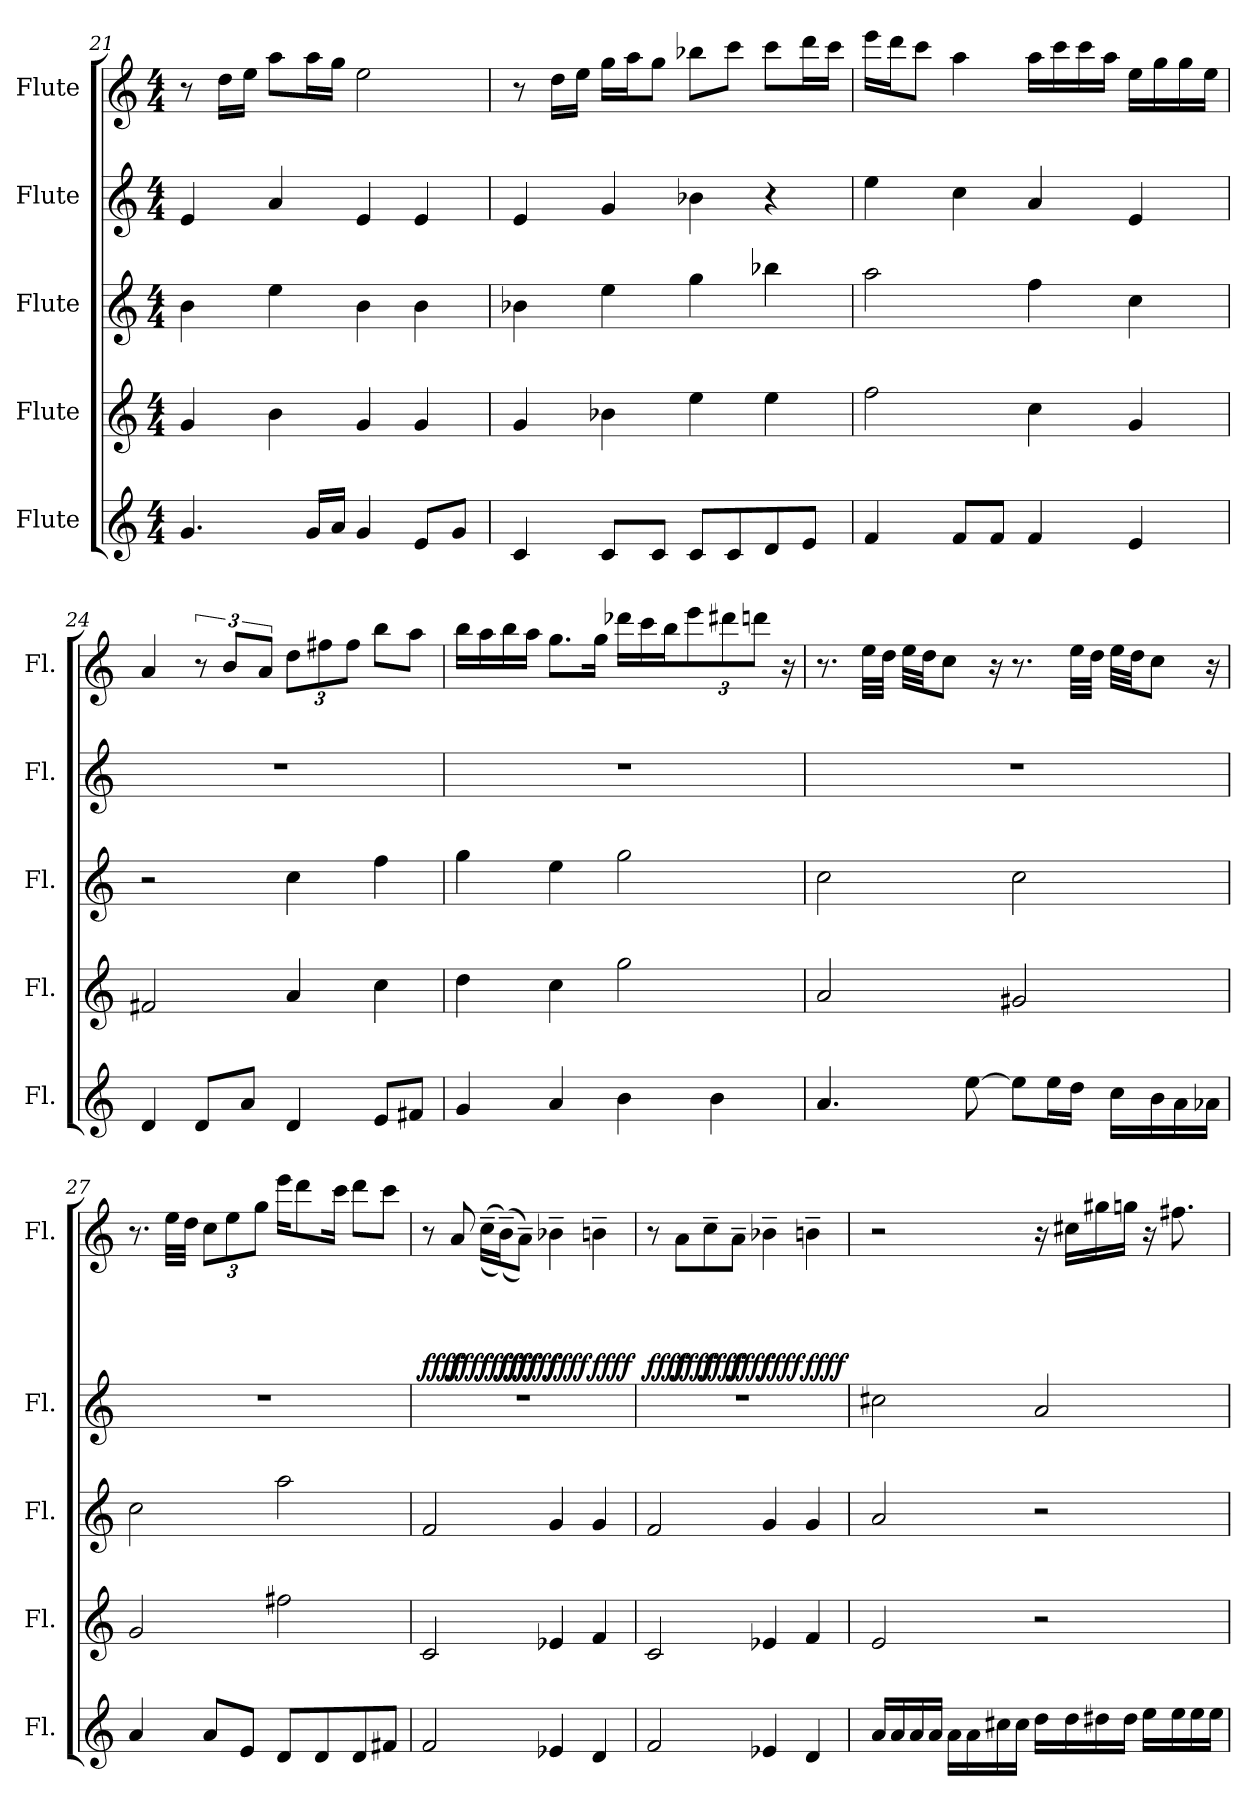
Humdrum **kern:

**kern	**kern	**kern	**kern	**kern	**dynam
*part5	*part4	*part3	*part2	*part1	*part1
*staff5	*staff4	*staff3	*staff2	*staff1	*staff1
*I"Flute	*I"Flute	*I"Flute	*I"Flute	*I"Flute	*
*I'Fl.	*I'Fl.	*I'Fl.	*I'Fl.	*I'Fl.	*
*clefG2	*clefG2	*clefG2	*clefG2	*clefG2	*
*k[]	*k[]	*k[]	*k[]	*k[]	*
*M4/4	*M4/4	*M4/4	*M4/4	*M4/4	*
=21	=21	=21	=21	=21	=21
4.g/	4g/	4b\	4e/	8r	.
.	.	.	.	16dd\LL	.
.	.	.	.	16ee\JJ	.
.	4b\	4ee\	4a/	8aa\L	.
16g/LL	.	.	.	16aa\L	.
16a/JJ	.	.	.	16gg\JJ	.
4g/	4g/	4b\	4e/	2ee\	.
8e/L	4g/	4b\	4e/	.	.
8g/J	.	.	.	.	.
=22	=22	=22	=22	=22	=22
4c/	4g/	4b-X\	4e/	8r	.
.	.	.	.	16dd\LL	.
.	.	.	.	16ee\JJ	.
8c/L	4b-X\	4ee\	4g/	16gg\LL	.
.	.	.	.	16aa\J	.
8c/J	.	.	.	8gg\J	.
8c/L	4ee\	4gg\	4b-X\	8bb-X\L	.
8c/	.	.	.	8ccc\J	.
8d/	4ee\	4bb-X\	4r	8ccc\L	.
8e/J	.	.	.	16ddd\L	.
.	.	.	.	16ccc\JJ	.
!!LO:PB:g=z
=23	=23	=23	=23	=23	=23
4f/	2ff\	2aa\	4ee\	16eee\LL	.
.	.	.	.	16ddd\J	.
.	.	.	.	8ccc\J	.
8f/L	.	.	4cc\	4aa\	.
8f/J	.	.	.	.	.
4f/	4cc\	4ff\	4a/	16aa\LL	.
.	.	.	.	16ccc\	.
.	.	.	.	16ccc\	.
.	.	.	.	16aa\JJ	.
4e/	4g/	4cc\	4e/	16ee\LL	.
.	.	.	.	16gg\	.
.	.	.	.	16gg\	.
.	.	.	.	16ee\JJ	.
=24	=24	=24	=24	=24	=24
4d/	2f#X/	2r	1r	4a/	.
8d/L	.	.	.	12r	.
.	.	.	.	12b/L	.
8a/J	.	.	.	.	.
.	.	.	.	12a/J	.
*	*	*	*	*Xbrackettup	*
4d/	4a/	4cc\	.	12dd\L	.
.	.	.	.	12ff#X\	.
.	.	.	.	12ff#\J	.
8e/L	4cc\	4ff\	.	8bb\L	.
8f#X/J	.	.	.	8aa\J	.
=25	=25	=25	=25	=25	=25
4g/	4dd\	4gg\	1r	16bb\LL	.
.	.	.	.	16aa\	.
.	.	.	.	16bb\	.
.	.	.	.	16aa\JJ	.
4a/	4cc\	4ee\	.	8.gg\L	.
.	.	.	.	16gg\Jk	.
4b\	2gg\	2gg\	.	16ddd-X\LL	.
.	.	.	.	16ccc\	.
.	.	.	.	16bb\J	.
.	.	.	.	12eee\	.
4b\	.	.	.	.	.
.	.	.	.	12ddd#X\	.
.	.	.	.	12dddn\J	.
.	.	.	.	16r	.
!!LO:LB:g=z
=26	=26	=26	=26	=26	=26
4.a/	2a/	2cc\	1r	8.r	.
.	.	.	.	32ee\LLL	.
.	.	.	.	32dd\JJJ	.
.	.	.	.	32ee\LLL	.
.	.	.	.	32dd\JJ	.
.	.	.	.	8cc\J	.
[8ee\	.	.	.	.	.
.	.	.	.	16r	.
8ee\L]	2g#X/	2cc\	.	8.r	.
16ee\L	.	.	.	.	.
16dd\JJ	.	.	.	32ee\LLL	.
.	.	.	.	32dd\JJJ	.
16cc\LL	.	.	.	32ee\LLL	.
.	.	.	.	32dd\JJ	.
16b\	.	.	.	8cc\J	.
16a\	.	.	.	.	.
16a-X\JJ	.	.	.	16r	.
=27	=27	=27	=27	=27	=27
4a/	2g/	2cc\	1r	8.r	.
.	.	.	.	32ee\LLL	.
.	.	.	.	32dd\JJJ	.
8a/L	.	.	.	12cc\L	.
.	.	.	.	12ee\	.
8e/J	.	.	.	.	.
.	.	.	.	12gg\J	.
8d/L	2ff#X\	2aa\	.	16eee\KL	.
.	.	.	.	8ddd\	.
8d/	.	.	.	.	.
.	.	.	.	16ccc\Jk	.
8d/	.	.	.	8ddd\L	.
8f#X/J	.	.	.	8ccc\J	.
=28	=28	=28	=28	=28	=28
!	!	!	!	!	!LO:DY:b
!	!	!	!	!	!LO:DY:n=1:b
2f/	2c/	2f/	1r	8r	ff ff
!	!	!	!	!	!LO:DY:n=2:b
!	!	!	!	!	!LO:DY:n=3:b
.	.	.	.	8a/	ff ff
!	!	!	!	!	!LO:DY:n=4:b
!	!	!	!	!	!LO:DY:n=5:b
.	.	.	.	((16cc~\LL	ff ff
!	!	!	!	!	!LO:DY:n=6:b
!	!	!	!	!	!LO:DY:n=7:b
.	.	.	.	((16b~\J))	ff ff
!	!	!	!	!	!LO:DY:n=8:b
!	!	!	!	!	!LO:DY:n=9:b
.	.	.	.	8a~\J))	ff ff
!	!	!	!	!	!LO:DY:n=10:b
!	!	!	!	!	!LO:DY:n=11:b
4e-X/	4e-X/	4g/	.	4b-X~\	ff ff
!	!	!	!	!	!LO:DY:n=12:b
!	!	!	!	!	!LO:DY:n=13:b
4d/	4f/	4g/	.	4bn~\	ff ff
=29	=29	=29	=29	=29	=29
!	!	!	!	!	!LO:DY:b
!	!	!	!	!	!LO:DY:n=1:b
2f/	2c/	2f/	1r	8r	ff ff
!	!	!	!	!	!LO:DY:n=2:b
!	!	!	!	!	!LO:DY:n=3:b
.	.	.	.	8a\L	ff ff
!	!	!	!	!	!LO:DY:n=4:b
!	!	!	!	!	!LO:DY:n=5:b
.	.	.	.	8cc~\	ff ff
!	!	!	!	!	!LO:DY:n=6:b
!	!	!	!	!	!LO:DY:n=7:b
.	.	.	.	8a~\J	ff ff
!	!	!	!	!	!LO:DY:n=8:b
!	!	!	!	!	!LO:DY:n=9:b
4e-X/	4e-X/	4g/	.	4b-X~\	ff ff
!	!	!	!	!	!LO:DY:n=10:b
!	!	!	!	!	!LO:DY:n=11:b
4d/	4f/	4g/	.	4bn~\	ff ff
!!LO:PB:g=z
=30	=30	=30	=30	=30	=30
16a/LL	2e/	2a/	2cc#X\	2r	.
16a/	.	.	.	.	.
16a/	.	.	.	.	.
16a/JJ	.	.	.	.	.
16a\LL	.	.	.	.	.
16a\	.	.	.	.	.
16cc#X\	.	.	.	.	.
16cc#\JJ	.	.	.	.	.
16dd\LL	2r	2r	2a/	16r	.
16dd\	.	.	.	16cc#X\LL	.
16dd#X\	.	.	.	16gg#X\	.
16dd#\JJ	.	.	.	16ggn\JJ	.
16ee\LL	.	.	.	16r	.
16ee\	.	.	.	8.ff#X\	.
16ee\	.	.	.	.	.
16ee\JJ	.	.	.	.	.
=	=	=	=	=	=
*-	*-	*-	*-	*-	*-
